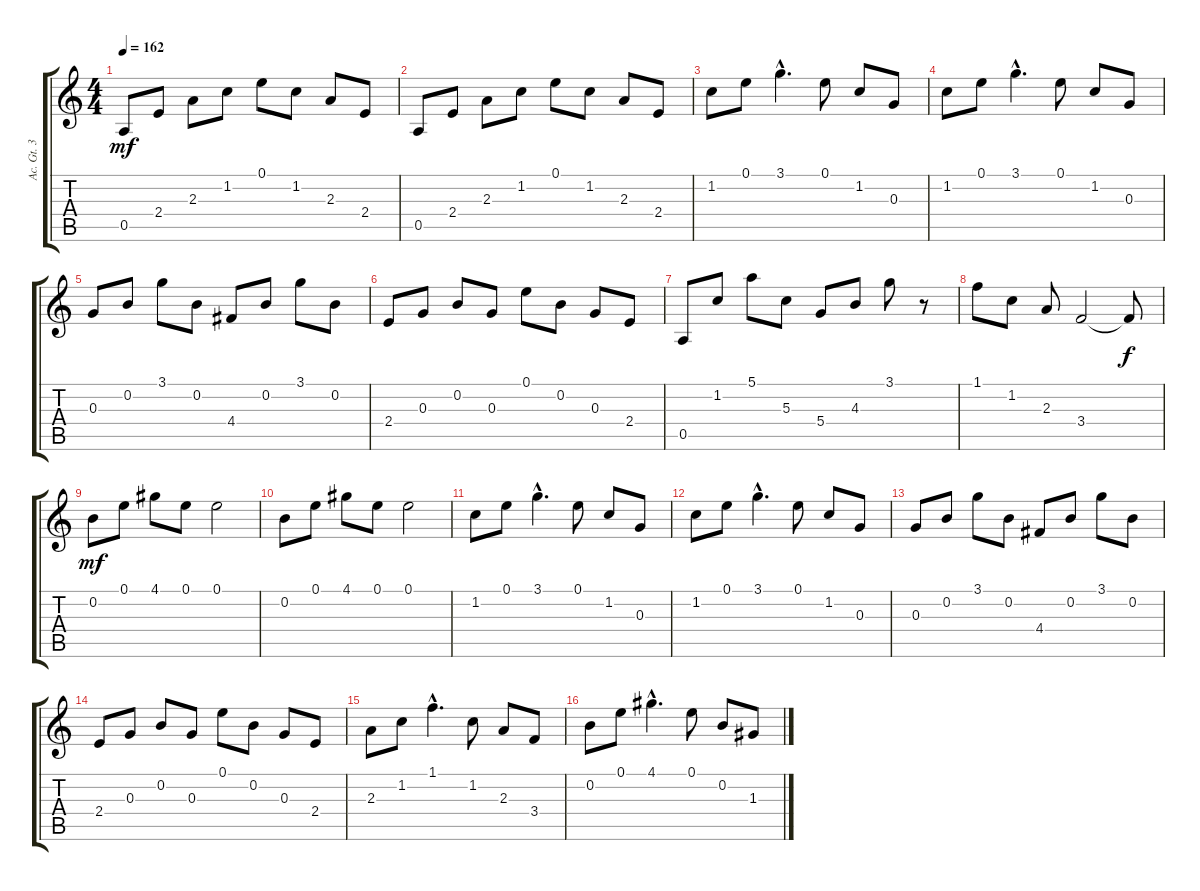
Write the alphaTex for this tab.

\track ("Ac. Gt. 3" "Ac. Gt. 3") {instrument acousticguitarsteel}
\staff {score tabs}
\tuning (E4 B3 G3 D3 A2 E2) {hide}
\ts (4 4)
\tempo 162
\clef g2
\ks c
0.5.8{dy mf} 2.4.8 2.3.8 1.2.8 0.1.8 1.2.8 2.3.8 2.4.8 |
0.5.8 2.4.8 2.3.8 1.2.8 0.1.8 1.2.8 2.3.8 2.4.8 |
1.2.8 0.1.8 3.1{hac}.4{d} 0.1.8 1.2.8 0.3.8 |
1.2.8 0.1.8 3.1{hac}.4{d} 0.1.8 1.2.8 0.3.8 |
0.3.8 0.2.8 3.1.8 0.2.8 4.4.8 0.2.8 3.1.8 0.2.8 |
2.4.8 0.3.8 0.2.8 0.3.8 0.1.8 0.2.8 0.3.8 2.4.8 |
0.5.8 1.2.8 5.1.8 5.3.8 5.4.8 4.3.8 3.1.8 r.8 |
1.1.8 1.2.8 2.3.8 3.4.2 3.4{t}.8{dy f} |
0.2.8{dy mf} 0.1.8 4.1.8 0.1.8 0.1.2 |
0.2.8 0.1.8 4.1.8 0.1.8 0.1.2 |
1.2.8 0.1.8 3.1{hac}.4{d} 0.1.8 1.2.8 0.3.8 |
1.2.8 0.1.8 3.1{hac}.4{d} 0.1.8 1.2.8 0.3.8 |
0.3.8 0.2.8 3.1.8 0.2.8 4.4.8 0.2.8 3.1.8 0.2.8 |
2.4.8 0.3.8 0.2.8 0.3.8 0.1.8 0.2.8 0.3.8 2.4.8 |
2.3.8 1.2.8 1.1{hac}.4{d} 1.2.8 2.3.8 3.4.8 |
0.2.8 0.1.8 4.1{hac}.4{d} 0.1.8 0.2.8 1.3.8
